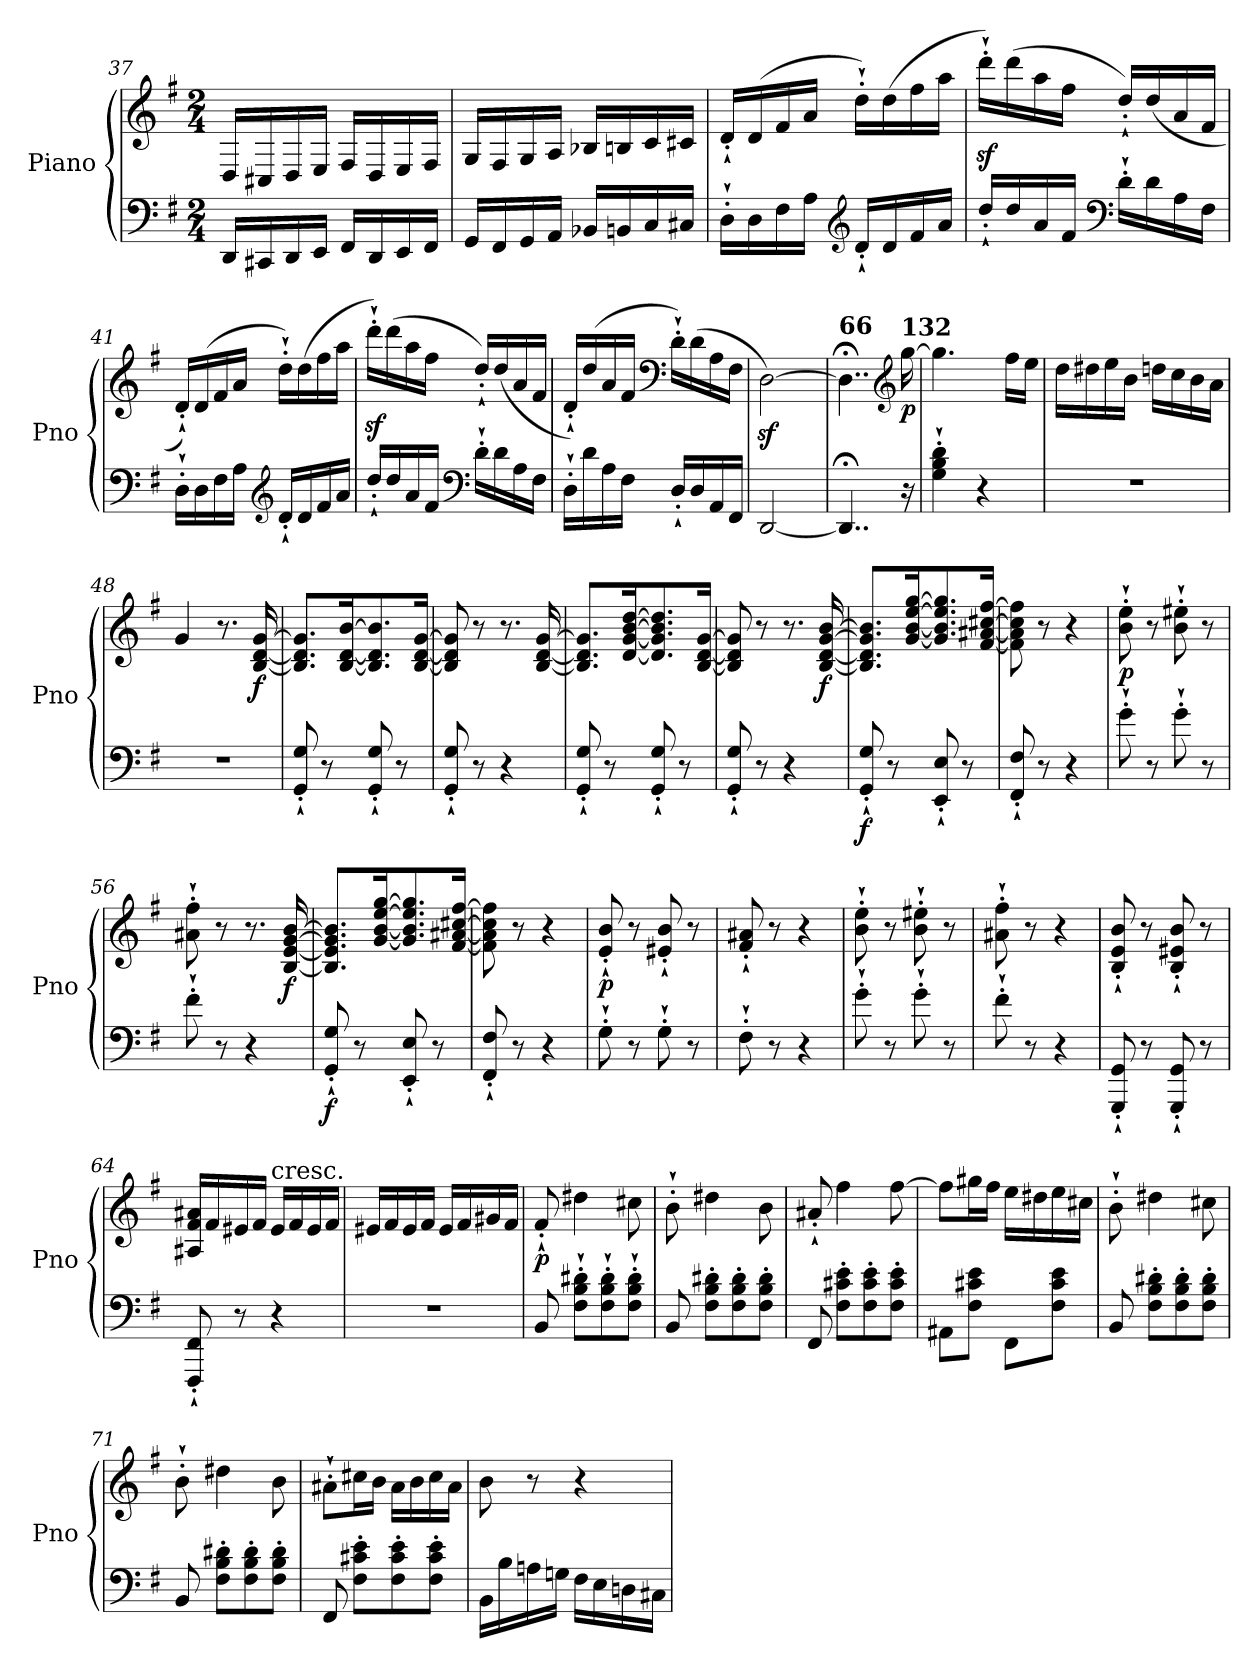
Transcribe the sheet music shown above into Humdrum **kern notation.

**kern	**kern	**dynam
*part1	*part1	*part1
*staff2	*staff1	*staff1/2
*I"Piano	*	*
*I'Pno	*	*
*clefF4	*clefG2	*
*k[f#]	*k[f#]	*
*G:	*G:	*
*M2/4	*M2/4	*
=37	=37	=37
16DD/LL	16D/LL	.
16CC#X/	16C#X/	.
16DD/	16D/	.
16EE/JJ	16E/JJ	.
16FF#/LL	16F#/LL	.
16DD/	16D/	.
16EE/	16E/	.
16FF#/JJ	16F#/JJ	.
!!LO:LB:g=z
=38	=38	=38
16GG/LL	16G/LL	.
16FF#/	16F#/	.
16GG/	16G/	.
16AA/JJ	16A/JJ	.
16BB-X/LL	16B-X/LL	.
16BBn/	16Bn/	.
16C/	16c/	.
16C#X/JJ	16c#X/JJ	.
=39	=39	=39
16D'`\LL	16d'`/LL	.
16D\	(>16d/	.
16F#\	16f#/	.
16A\JJ	16a/JJ	.
*clefG2	*	*
16d'`/LL	16dd'`\LL)	.
16d/	(>16dd\	.
16f#/	16ff#\	.
16a/JJ	16aa\JJ	.
=40	=40	=40
16dd'`/LL	16dddz<'`\LL)	.
16dd/	(>16ddd\	.
16a/	16aa\	.
16f#/JJ	16ff#\JJ	.
*clefF4	*	*
16d'`\LL	16dd'`/LL)	.
16d\	(<16dd/	.
16A\	16a/	.
16F#\JJ	16f#/JJ	.
=41	=41	=41
16D'`\LL	16d'`/LL)	.
16D\	(>16d/	.
16F#\	16f#/	.
16A\JJ	16a/JJ	.
*clefG2	*	*
16d'`/LL	16dd'`\LL)	.
16d/	(>16dd\	.
16f#/	16ff#\	.
16a/JJ	16aa\JJ	.
!!LO:LB:g=z
=42	=42	=42
16dd'`/LL	16dddz<'`\LL)	.
16dd/	(>16ddd\	.
16a/	16aa\	.
16f#/JJ	16ff#\JJ	.
*clefF4	*	*
16d'`\LL	16dd'`/LL)	.
16d\	(<16dd/	.
16A\	16a/	.
16F#\JJ	16f#/JJ	.
=43	=43	=43
16D'`\LL	16d'`/LL)	.
16d\	(>16dd/	.
16A\	16a/	.
16F#\JJ	16f#/JJ	.
*	*clefF4	*
16D'`/LL	16d'`\LL)	.
16D/	(>16d\	.
16AA/	16A\	.
16FF#/JJ	16F#\JJ	.
=44	=44	=44
[2DD/	[2Dz<\)	.
=45	=45	=45
!	!LO:TX:a:B:t=66	!
4..DD;</]	4..D;<\]	.
*	*clefG2	*
!	!LO:TX:a:B:t=132	!
!	!	!LO:DY:b
16r	[16gg\	p
=46	=46	=46
4G\'` 4B\'` 4d\'`	4.gg\]	.
4r	.	.
.	16ff#\LL	.
.	16ee\JJ	.
=47	=47	=47
2r	16dd\LL	.
.	16dd#X\	.
.	16ee\	.
.	16b\JJ	.
.	16ddn\LL	.
.	16cc\	.
.	16b\	.
.	16a\JJ	.
=48	=48	=48
2r	4g/	.
.	8.r	.
!	!	!LO:DY:b
.	[16B/ [16d/ [16g/	f
!!LO:LB:g=z
=49	=49	=49
8GG/'` 8G/'`	8.B/] 8.d/] 8.g/]L	.
8r	.	.
.	[16B/ [16d/ [16b/K	.
8GG/'` 8G/'`	8.B/] 8.d/] 8.b/]	.
8r	.	.
.	[16B/ [16d/ [16g/Jk	.
=50	=50	=50
8GG/'` 8G/'`	8B/] 8d/] 8g/]	.
8r	8r	.
4r	8.r	.
.	[16B/ [16d/ [16g/	.
=51	=51	=51
8GG/'` 8G/'`	8.B/] 8.d/] 8.g/]L	.
8r	.	.
.	[16d/ [16g/ [16b/ [16dd/K	.
8GG/'` 8G/'`	8.d/] 8.g/] 8.b/] 8.dd/]	.
8r	.	.
.	[16B/ [16d/ [16g/Jk	.
=52	=52	=52
8GG/'` 8G/'`	8B/] 8d/] 8g/]	.
8r	8r	.
4r	8.r	.
!	!	!LO:DY:b
.	[16B/ [16d/ [16g/ [16b/	f
=53	=53	=53
!	!	!LO:DY:b=2
8GG/'` 8G/'`	8.B/] 8.d/] 8.g/] 8.b/]L	f
8r	.	.
.	[16g/ [16b/ [16ee/ [16gg/K	.
8EE/'` 8E/'`	8.g/] 8.b/] 8.ee/] 8.gg/]	.
8r	.	.
.	[16f#/ [16a#X/ [16cc#X/ [16ff#/Jk	.
=54	=54	=54
8FF#/'` 8F#/'`	8f#\] 8a#\] 8cc#\] 8ff#\]	.
8r	8r	.
4r	4r	.
=55	=55	=55
!	!	!LO:DY:b
8g'`\	8b\'` 8ee\'`	p
8r	8r	.
8g'`\	8b\'` 8ee#X\'`	.
8r	8r	.
=56	=56	=56
8f#'`\	8a#X\'` 8ff#\'`	.
8r	8r	.
4r	8.r	.
!	!	!LO:DY:b
.	[16B/ [16e/ [16g/ [16b/	f
!!LO:LB:g=z
=57	=57	=57
!	!	!LO:DY:b=2
8GG/'` 8G/'`	8.B/] 8.e/] 8.g/] 8.b/]L	f
8r	.	.
.	[16g/ [16b/ [16ee/ [16gg/K	.
8EE/'` 8E/'`	8.g/] 8.b/] 8.ee/] 8.gg/]	.
8r	.	.
.	[16f#/ [16a#X/ [16cc#X/ [16ff#/Jk	.
=58	=58	=58
8FF#/'` 8F#/'`	8f#\] 8a#\] 8cc#\] 8ff#\]	.
8r	8r	.
4r	4r	.
=59	=59	=59
!	!	!LO:DY:b
8G'`\	8e/'` 8b/'`	p
8r	8r	.
8G'`\	8e#X/'` 8b/'`	.
8r	8r	.
=60	=60	=60
8F#'`\	8f#/'` 8a#X/'`	.
8r	8r	.
4r	4r	.
=61	=61	=61
8g'`\	8b\'` 8ee\'`	.
8r	8r	.
8g'`\	8b\'` 8ee#X\'`	.
8r	8r	.
=62	=62	=62
8f#'`\	8a#X\'` 8ff#\'`	.
8r	8r	.
4r	4r	.
=63	=63	=63
8GGG/'` 8GG/'`	8B/'` 8e/'` 8b/'`	.
8r	8r	.
8GGG/'` 8GG/'`	8B/'` 8e#X/'` 8b/'`	.
8r	8r	.
=64	=64	=64
8FFF#/'` 8FF#/'`	16A#X/ 16f#/ 16a#X/LL	.
.	16f#/	.
8r	16e#X/	.
.	16f#/JJ	.
!	!LO:TX:a:t=cresc.	!
4r	16e#/LL	.
.	16f#/	.
.	16e#/	.
.	16f#/JJ	.
!!LO:PB:g=z
=65	=65	=65
2r	16e#X/LL	.
.	16f#/	.
.	16e#/	.
.	16f#/JJ	.
.	16e#/LL	.
.	16f#/	.
.	16g#X/	.
.	16f#/JJ	.
=66	=66	=66
!	!	!LO:DY:b
8BB/	8f#'`/	p
8F#\'` 8B\'` 8d#X\'`L	4dd#X\	.
8F#\'` 8B\'` 8d#\'`	.	.
8F#\'` 8B\'` 8d#\'`J	8cc#X\	.
=67	=67	=67
8BB/	8b'`\	.
8F#\' 8B\' 8d#X\'L	4dd#X\	.
8F#\' 8B\' 8d#\'	.	.
8F#\' 8B\' 8d#\'J	8b\	.
=68	=68	=68
8FF#/	8a#X'`/	.
8F#\' 8c#X\' 8e\'L	4ff#\	.
8F#\' 8c#\' 8e\'	.	.
8F#\' 8c#\' 8e\'J	[8ff#\	.
=69	=69	=69
8AA#X\L	8ff#\L]	.
8F#\ 8c#X\ 8e\J	16gg#X\L	.
.	16ff#\JJ	.
8FF#\L	16ee\LL	.
.	16dd#X\	.
8F#\ 8c#\ 8e\J	16ee\	.
.	16cc#X\JJ	.
=70	=70	=70
8BB/	8b'`\	.
8F#\' 8B\' 8d#X\'L	4dd#X\	.
8F#\' 8B\' 8d#\'	.	.
8F#\' 8B\' 8d#\'J	8cc#X\	.
!!LO:LB:g=z
=71	=71	=71
8BB/	8b'`\	.
8F#\' 8B\' 8d#X\'L	4dd#X\	.
8F#\' 8B\' 8d#\'	.	.
8F#\' 8B\' 8d#\'J	8b\	.
=72	=72	=72
8FF#/	8a#X'`\L	.
8F#\' 8c#X\' 8e\'L	16cc#X\L	.
.	16b\JJ	.
8F#\' 8c#\' 8e\'	16a#\LL	.
.	16b\	.
8F#\' 8c#\' 8e\'J	16cc#\	.
.	16a#\JJ	.
=73	=73	=73
16BB\LL	8b\	.
16B\	.	.
16An\	8r	.
16Gn\JJ	.	.
16F#\LL	4r	.
16E\	.	.
16Dn\	.	.
16C#X\JJ	.	.
=	=	=
*-	*-	*-
